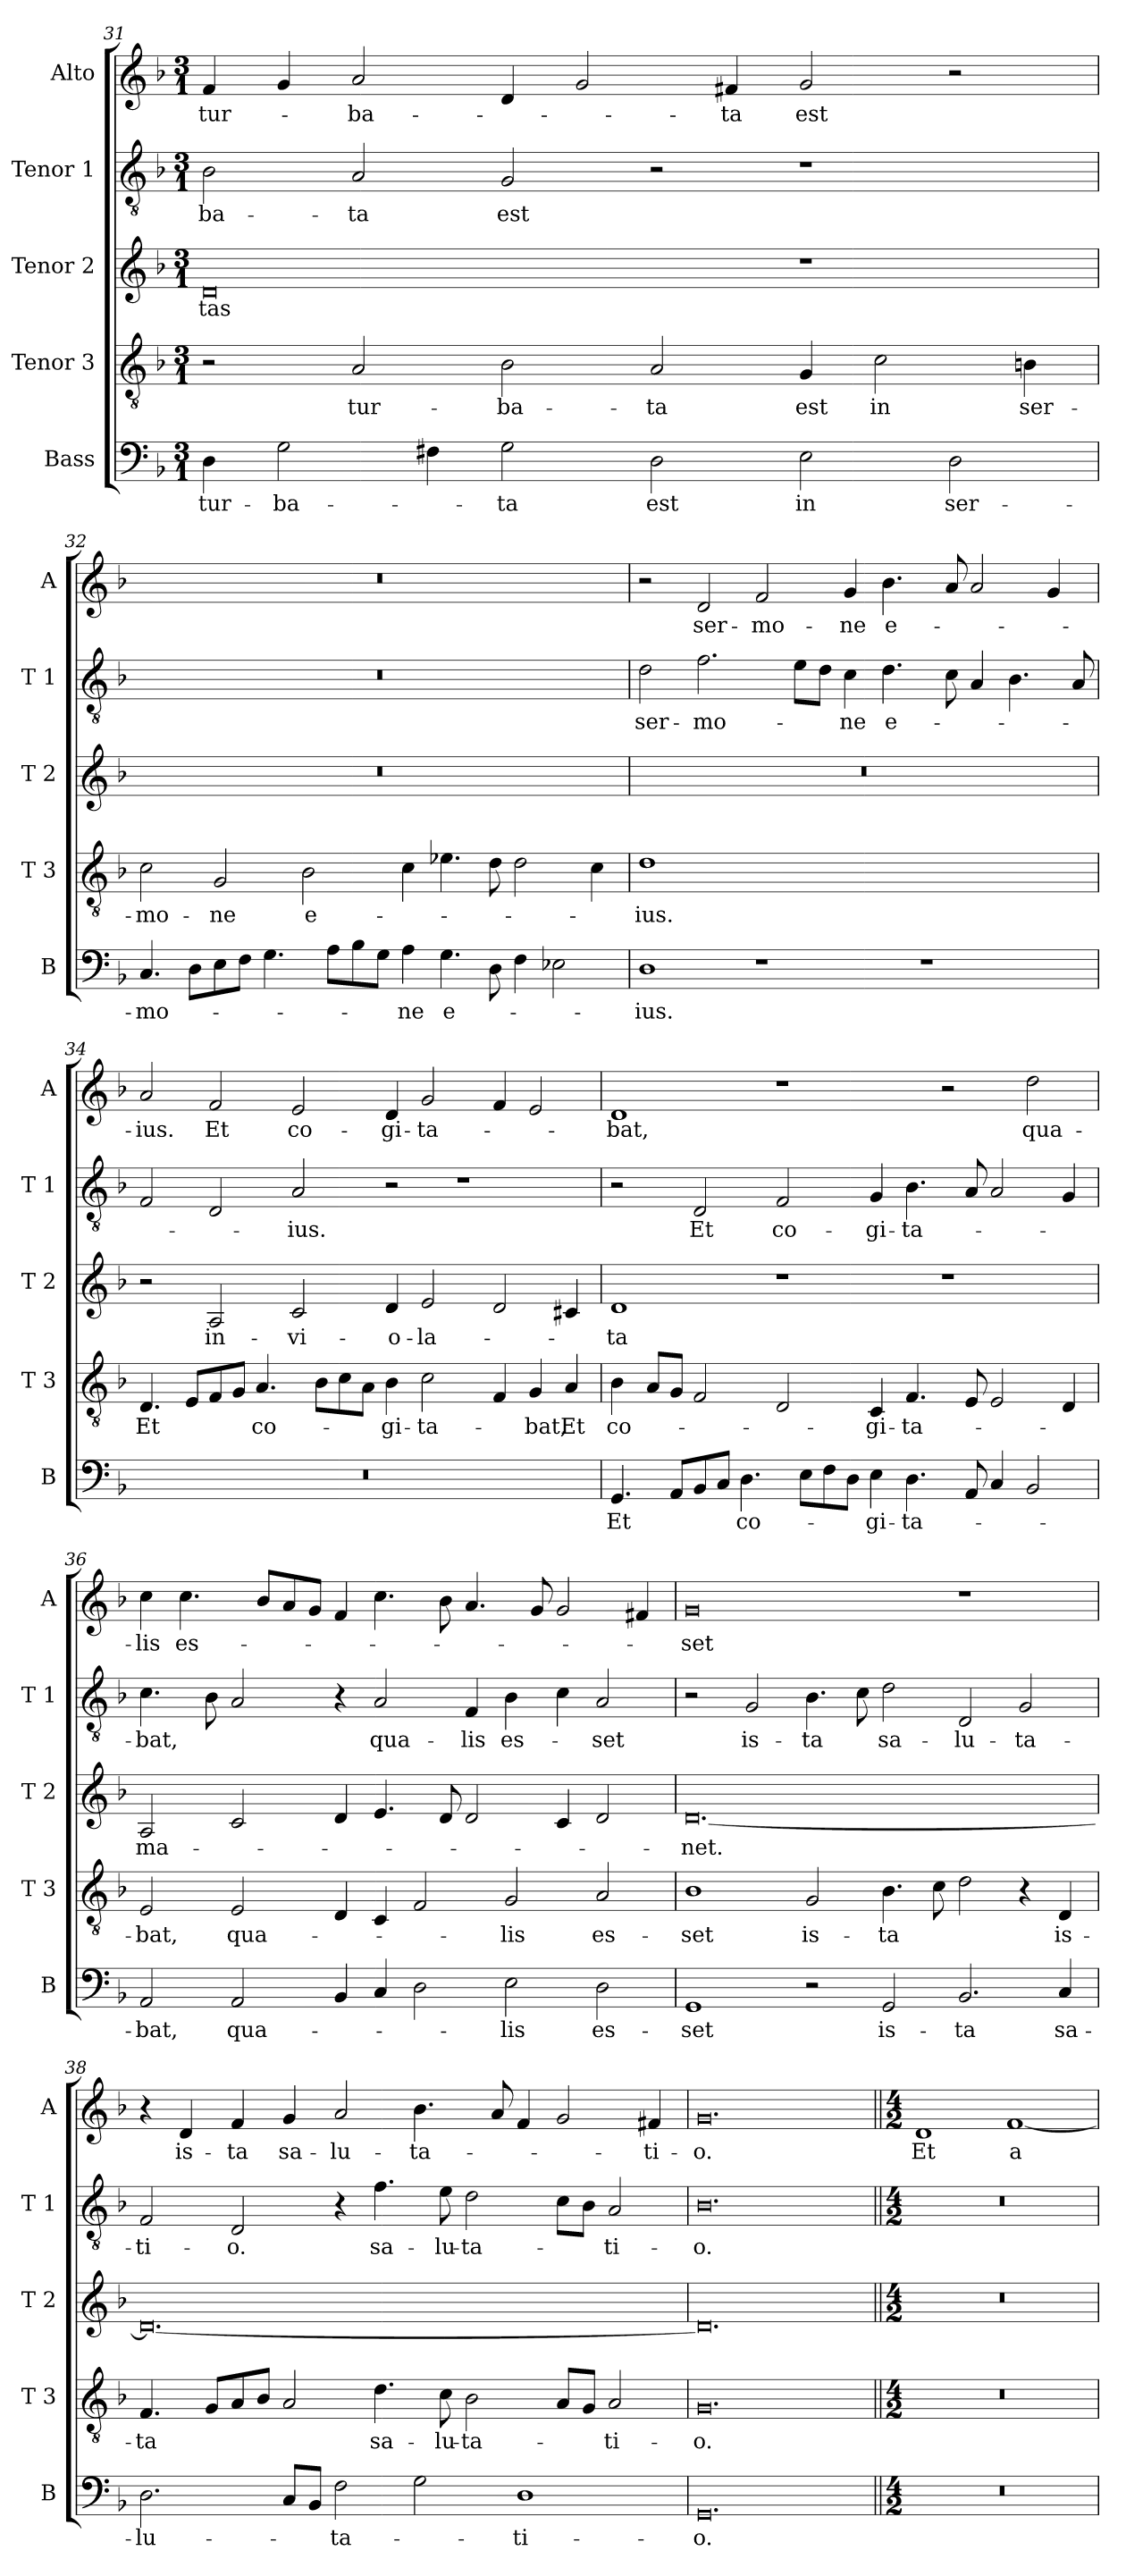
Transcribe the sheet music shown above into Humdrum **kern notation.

**kern	**text	**kern	**text	**kern	**text	**kern	**text	**kern	**text
*part5	*part5	*part4	*part4	*part3	*part3	*part2	*part2	*part1	*part1
*staff5	*staff5	*staff4	*staff4	*staff3	*staff3	*staff2	*staff2	*staff1	*staff1
*I"Bass	*	*I"Tenor 3	*	*I"Tenor 2	*	*I"Tenor 1	*	*I"Alto	*
*I'B	*	*I'T 3	*	*I'T 2	*	*I'T 1	*	*I'A	*
!!LO:LB:g=z
*clefF4	*	*clefGv2	*	*clefG2	*	*clefGv2	*	*clefG2	*
*k[b-]	*	*k[b-]	*	*k[b-]	*	*k[b-]	*	*k[b-]	*
*F:	*	*F:	*	*F:	*	*F:	*	*F:	*
*M3/1	*	*M3/1	*	*M3/1	*	*M3/1	*	*M3/1	*
=31	=31	=31	=31	=31	=31	=31	=31	=31	=31
!	!LO:LY:b	!	!	!	!LO:LY:b	!	!LO:LY:b	!	!LO:LY:b
4D\	tur-	2r	.	0d	-tas	2B-\	-ba-	4f/	tur-
!	!LO:LY:b	!	!	!	!	!	!	!	!
2G\	-ba-	.	.	.	.	.	.	4g/	.
!	!	!	!LO:LY:b	!	!	!	!LO:LY:b	!	!LO:LY:b
.	.	2A/	tur-	.	.	2A/	-ta	2a/	-ba-
4F#X\	.	.	.	.	.	.	.	.	.
!	!LO:LY:b	!	!LO:LY:b	!	!	!	!LO:LY:b	!	!
2G\	-ta	2B-\	-ba-	.	.	2G/	est	4d/	.
.	.	.	.	.	.	.	.	2g/	.
!	!LO:LY:b	!	!LO:LY:b	!	!	!	!	!	!
2D\	est	2A/	-ta	.	.	2r	.	.	.
!	!	!	!	!	!	!	!	!	!LO:LY:b
.	.	.	.	.	.	.	.	4f#X/	-ta
!	!LO:LY:b	!	!LO:LY:b	!	!	!	!	!	!LO:LY:b
2E\	in	4G/	est	1r	.	1r	.	2g/	est
!	!	!	!LO:LY:b	!	!	!	!	!	!
.	.	2c\	in	.	.	.	.	.	.
!	!LO:LY:b	!	!	!	!	!	!	!	!
2D\	ser-	.	.	.	.	.	.	2r	.
!	!	!	!LO:LY:b	!	!	!	!	!	!
.	.	4Bn\	ser-	.	.	.	.	.	.
=32	=32	=32	=32	=32	=32	=32	=32	=32	=32
!	!LO:LY:b	!	!LO:LY:b	!	!	!	!	!	!
4.C/	-mo-	2c\	-mo-	0.r	.	0.r	.	0.r	.
8D\L	.	.	.	.	.	.	.	.	.
!	!	!	!LO:LY:b	!	!	!	!	!	!
8E\	.	2G/	-ne	.	.	.	.	.	.
8F\J	.	.	.	.	.	.	.	.	.
4.G\	.	.	.	.	.	.	.	.	.
!	!	!	!LO:LY:b	!	!	!	!	!	!
.	.	2B-\	e-	.	.	.	.	.	.
8A\L	.	.	.	.	.	.	.	.	.
8B-\	.	.	.	.	.	.	.	.	.
8G\J	.	.	.	.	.	.	.	.	.
!	!LO:LY:b	!	!	!	!	!	!	!	!
4A\	-ne	4c\	.	.	.	.	.	.	.
!	!LO:LY:b	!	!	!	!	!	!	!	!
4.G\	e-	4.e-X\	.	.	.	.	.	.	.
8D\	.	8d\	.	.	.	.	.	.	.
4F\	.	2d\	.	.	.	.	.	.	.
2E-X\	.	.	.	.	.	.	.	.	.
.	.	4c\	.	.	.	.	.	.	.
=33	=33	=33	=33	=33	=33	=33	=33	=33	=33
!	!LO:LY:b	!	!LO:LY:b	!	!	!	!LO:LY:b	!	!
1D	-ius.	1d	-ius.	0.r	.	2d\	ser-	2r	.
!	!	!	!	!	!	!	!LO:LY:b	!	!LO:LY:b
.	.	.	.	.	.	2.f\	-mo-	2d/	ser-
!	!	!	!	!	!	!	!	!	!LO:LY:b
1r	.	0ryy	.	.	.	.	.	2f/	-mo-
.	.	.	.	.	.	8e\L	.	.	.
.	.	.	.	.	.	8d\J	.	.	.
!	!	!	!	!	!	!	!LO:LY:b	!	!LO:LY:b
.	.	.	.	.	.	4c\	-ne	4g/	-ne
!	!	!	!	!	!	!	!LO:LY:b	!	!LO:LY:b
.	.	.	.	.	.	4.d\	e-	4.b-\	e-
1r	.	.	.	.	.	.	.	.	.
.	.	.	.	.	.	8c\	.	8a/	.
.	.	.	.	.	.	4A/	.	2a/	.
.	.	.	.	.	.	4.B-\	.	.	.
.	.	.	.	.	.	.	.	4g/	.
.	.	.	.	.	.	8A/	.	.	.
!!LO:PB:g=z
=34	=34	=34	=34	=34	=34	=34	=34	=34	=34
!	!	!	!LO:LY:b	!	!	!	!	!	!LO:LY:b
0.r	.	4.D/	Et	2r	.	2F/	.	2a/	-ius.
.	.	8E/L	.	.	.	.	.	.	.
!	!	!	!	!	!LO:LY:b	!	!	!	!LO:LY:b
.	.	8F/	.	2A/	in-	2D/	.	2f/	Et
.	.	8G/J	.	.	.	.	.	.	.
!	!	!	!LO:LY:b	!	!	!	!	!	!
.	.	4.A/	co-	.	.	.	.	.	.
!	!	!	!	!	!LO:LY:b	!	!LO:LY:b	!	!LO:LY:b
.	.	.	.	2c/	-vi-	2A/	-ius.	2e/	co-
.	.	8B-\L	.	.	.	.	.	.	.
.	.	8c\	.	.	.	.	.	.	.
.	.	8A\J	.	.	.	.	.	.	.
!	!	!	!LO:LY:b	!	!LO:LY:b	!	!	!	!LO:LY:b
.	.	4B-\	-gi-	4d/	-o-	2r	.	4d/	-gi-
!	!	!	!LO:LY:b	!	!LO:LY:b	!	!	!	!LO:LY:b
.	.	2c\	-ta-	2e/	-la-	.	.	2g/	-ta-
.	.	.	.	.	.	1r	.	.	.
.	.	4F/	.	2d/	.	.	.	4f/	.
!	!	!	!LO:LY:b	!	!	!	!	!	!
.	.	4G/	-bat,	.	.	.	.	2e/	.
!	!	!	!LO:LY:b	!	!	!	!	!	!
.	.	4A/	Et	4c#X/	.	.	.	.	.
=35	=35	=35	=35	=35	=35	=35	=35	=35	=35
!	!LO:LY:b	!	!LO:LY:b	!	!LO:LY:b	!	!	!	!LO:LY:b
4.GG/	Et	4B-\	co-	1d	-ta	2r	.	1d	-bat,
.	.	8A/L	.	.	.	.	.	.	.
8AA/L	.	8G/J	.	.	.	.	.	.	.
!	!	!	!	!	!	!	!LO:LY:b	!	!
8BB-/	.	2F/	.	.	.	2D/	Et	.	.
8C/J	.	.	.	.	.	.	.	.	.
!	!LO:LY:b	!	!	!	!	!	!	!	!
4.D\	co-	.	.	.	.	.	.	.	.
!	!	!	!	!	!	!	!LO:LY:b	!	!
.	.	2D/	.	1r	.	2F/	co-	1r	.
8E\L	.	.	.	.	.	.	.	.	.
8F\	.	.	.	.	.	.	.	.	.
8D\J	.	.	.	.	.	.	.	.	.
!	!LO:LY:b	!	!LO:LY:b	!	!	!	!LO:LY:b	!	!
4E\	-gi-	4C/	-gi-	.	.	4G/	-gi-	.	.
!	!LO:LY:b	!	!LO:LY:b	!	!	!	!LO:LY:b	!	!
4.D\	-ta-	4.F/	-ta-	.	.	4.B-\	-ta-	.	.
.	.	.	.	1r	.	.	.	2r	.
8AA/	.	8E/	.	.	.	8A/	.	.	.
4C/	.	2E/	.	.	.	2A/	.	.	.
!	!	!	!	!	!	!	!	!	!LO:LY:b
2BB-/	.	.	.	.	.	.	.	2dd\	qua-
.	.	4D/	.	.	.	4G/	.	.	.
=36	=36	=36	=36	=36	=36	=36	=36	=36	=36
!	!LO:LY:b	!	!LO:LY:b	!	!LO:LY:b	!	!LO:LY:b	!	!LO:LY:b
2AA/	-bat,	2E/	-bat,	2A/	ma-	4.c\	-bat,	4cc\	-lis
!	!	!	!	!	!	!	!	!	!LO:LY:b
.	.	.	.	.	.	.	.	4.cc\	es-
.	.	.	.	.	.	8B-\	.	.	.
!	!LO:LY:b	!	!LO:LY:b	!	!	!	!	!	!
2AA/	qua-	2E/	qua-	2c/	.	2A/	.	.	.
.	.	.	.	.	.	.	.	8b-/L	.
.	.	.	.	.	.	.	.	8a/	.
.	.	.	.	.	.	.	.	8g/J	.
4BB-/	.	4D/	.	4d/	.	4r	.	4f/	.
!	!	!	!	!	!	!	!LO:LY:b	!	!
4C/	.	4C/	.	4.e/	.	2A/	qua-	4.cc\	.
2D\	.	2F/	.	.	.	.	.	.	.
.	.	.	.	8d/	.	.	.	8b-\	.
!	!	!	!	!	!	!	!LO:LY:b	!	!
.	.	.	.	2d/	.	4F/	-lis	4.a/	.
!	!LO:LY:b	!	!LO:LY:b	!	!	!	!LO:LY:b	!	!
2E\	-lis	2G/	-lis	.	.	4B-\	es-	.	.
.	.	.	.	.	.	.	.	8g/	.
.	.	.	.	4c/	.	4c\	.	2g/	.
!	!LO:LY:b	!	!LO:LY:b	!	!	!	!LO:LY:b	!	!
2D\	es-	2A/	es-	2d/	.	2A/	-set	.	.
.	.	.	.	.	.	.	.	4f#X/	.
!!LO:LB:g=z
=37	=37	=37	=37	=37	=37	=37	=37	=37	=37
!	!LO:LY:b	!	!LO:LY:b	!	!LO:LY:b	!	!	!	!LO:LY:b
1GG	-set	1B-	-set	[0.d	-net.	2r	.	0g	-set
!	!	!	!	!	!	!	!LO:LY:b	!	!
.	.	.	.	.	.	2G/	is-	.	.
!	!	!	!LO:LY:b	!	!	!	!LO:LY:b	!	!
2r	.	2G/	is-	.	.	4.B-\	-ta	.	.
.	.	.	.	.	.	8c\	.	.	.
!	!LO:LY:b	!	!LO:LY:b	!	!	!	!LO:LY:b	!	!
2GG/	is-	4.B-\	-ta	.	.	2d\	sa-	.	.
.	.	8c\	.	.	.	.	.	.	.
!	!LO:LY:b	!	!	!	!	!	!LO:LY:b	!	!
2.BB-/	-ta	2d\	.	.	.	2D/	-lu-	1r	.
!	!	!	!	!	!	!	!LO:LY:b	!	!
.	.	4r	.	.	.	2G/	-ta-	.	.
!	!LO:LY:b	!	!LO:LY:b	!	!	!	!	!	!
4C/	sa-	4D/	is-	.	.	.	.	.	.
=38	=38	=38	=38	=38	=38	=38	=38	=38	=38
!	!LO:LY:b	!	!LO:LY:b	!	!	!	!LO:LY:b	!	!
2.D\	-lu-	4.F/	-ta	0.d_	.	2F/	-ti-	4r	.
!	!	!	!	!	!	!	!	!	!LO:LY:b
.	.	.	.	.	.	.	.	4d/	is-
.	.	8G/L	.	.	.	.	.	.	.
!	!	!	!	!	!	!	!LO:LY:b	!	!LO:LY:b
.	.	8A/	.	.	.	2D/	-o.	4f/	-ta
.	.	8B-/J	.	.	.	.	.	.	.
!	!	!	!	!	!	!	!	!	!LO:LY:b
8C/L	.	2A/	.	.	.	.	.	4g/	sa-
8BB-/J	.	.	.	.	.	.	.	.	.
!	!LO:LY:b	!	!	!	!	!	!	!	!LO:LY:b
2F\	-ta-	.	.	.	.	4r	.	2a/	-lu-
!	!	!	!LO:LY:b	!	!	!	!LO:LY:b	!	!
.	.	4.d\	sa-	.	.	4.f\	sa-	.	.
!	!	!	!	!	!	!	!	!	!LO:LY:b
2G\	.	.	.	.	.	.	.	4.b-\	-ta-
!	!	!	!LO:LY:b	!	!	!	!LO:LY:b	!	!
.	.	8c\	-lu-	.	.	8e\	-lu-	.	.
!	!	!	!LO:LY:b	!	!	!	!LO:LY:b	!	!
.	.	2B-\	-ta-	.	.	2d\	-ta-	.	.
.	.	.	.	.	.	.	.	8a/	.
!	!LO:LY:b	!	!	!	!	!	!	!	!
1D	-ti-	.	.	.	.	.	.	4f/	.
.	.	8A/L	.	.	.	8c\L	.	2g/	.
.	.	8G/J	.	.	.	8B-\J	.	.	.
!	!	!	!LO:LY:b	!	!	!	!LO:LY:b	!	!
.	.	2A/	-ti-	.	.	2A/	-ti-	.	.
!	!	!	!	!	!	!	!	!	!LO:LY:b
.	.	.	.	.	.	.	.	4f#X/	-ti-
=39	=39	=39	=39	=39	=39	=39	=39	=39	=39
!	!LO:LY:b	!	!LO:LY:b	!	!	!	!LO:LY:b	!	!LO:LY:b
0.GG	-o.	0.G	-o.	0.d]	.	0.B-	-o.	0.g	-o.
!!LO:LB:g=z
=40||	=40||	=40||	=40||	=40||	=40||	=40||	=40||	=40||	=40||
*M4/2	*	*M4/2	*	*M4/2	*	*M4/2	*	*M4/2	*
!	!	!	!	!	!	!	!	!	!LO:LY:b
0r	.	0r	.	0r	.	0r	.	1d	Et
!	!	!	!	!	!	!	!	!	!LO:LY:b
.	.	.	.	.	.	.	.	[1f	a-
=	=	=	=	=	=	=	=	=	=
*-	*-	*-	*-	*-	*-	*-	*-	*-	*-
